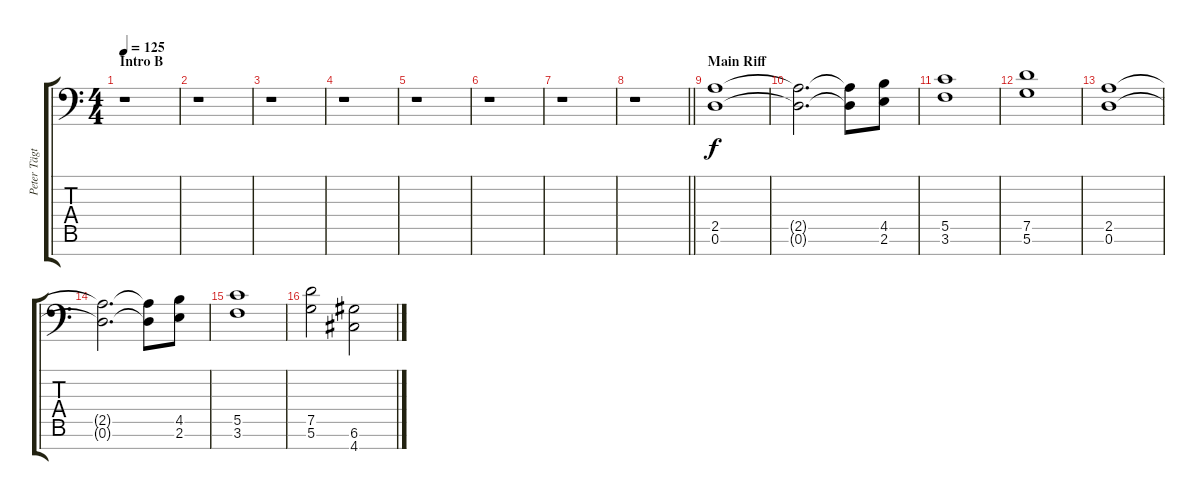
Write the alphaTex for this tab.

\track ("Peter Tägtgren (Rythm Guitar I)" "Peter Tägt") {instrument distortionguitar}
\staff {score tabs}
\tuning (D4 A3 F3 C3 G2 D2 A1) {hide}
\ts (4 4)
\section ("" "Intro B")
\tempo 125
\clef f4
\ks c
r.1{dy f} |
r.1 |
r.1 |
r.1 |
r.1 |
r.1 |
r.1 |
\barLineRight lightlight
r.1 |
\section ("" "Main Riff")
(2.5 0.6).1 |
(2.5{t} 0.6{t}).2{d} (2.5{t} 0.6{t}).8 (4.5 2.6).8 |
(5.5 3.6).1 |
(7.5 5.6).1 |
(2.5 0.6).1 |
(2.5{t} 0.6{t}).2{d} (2.5{t} 0.6{t}).8 (4.5 2.6).8 |
(5.5 3.6).1 |
(7.5 5.6).2 (6.6 4.7).2
